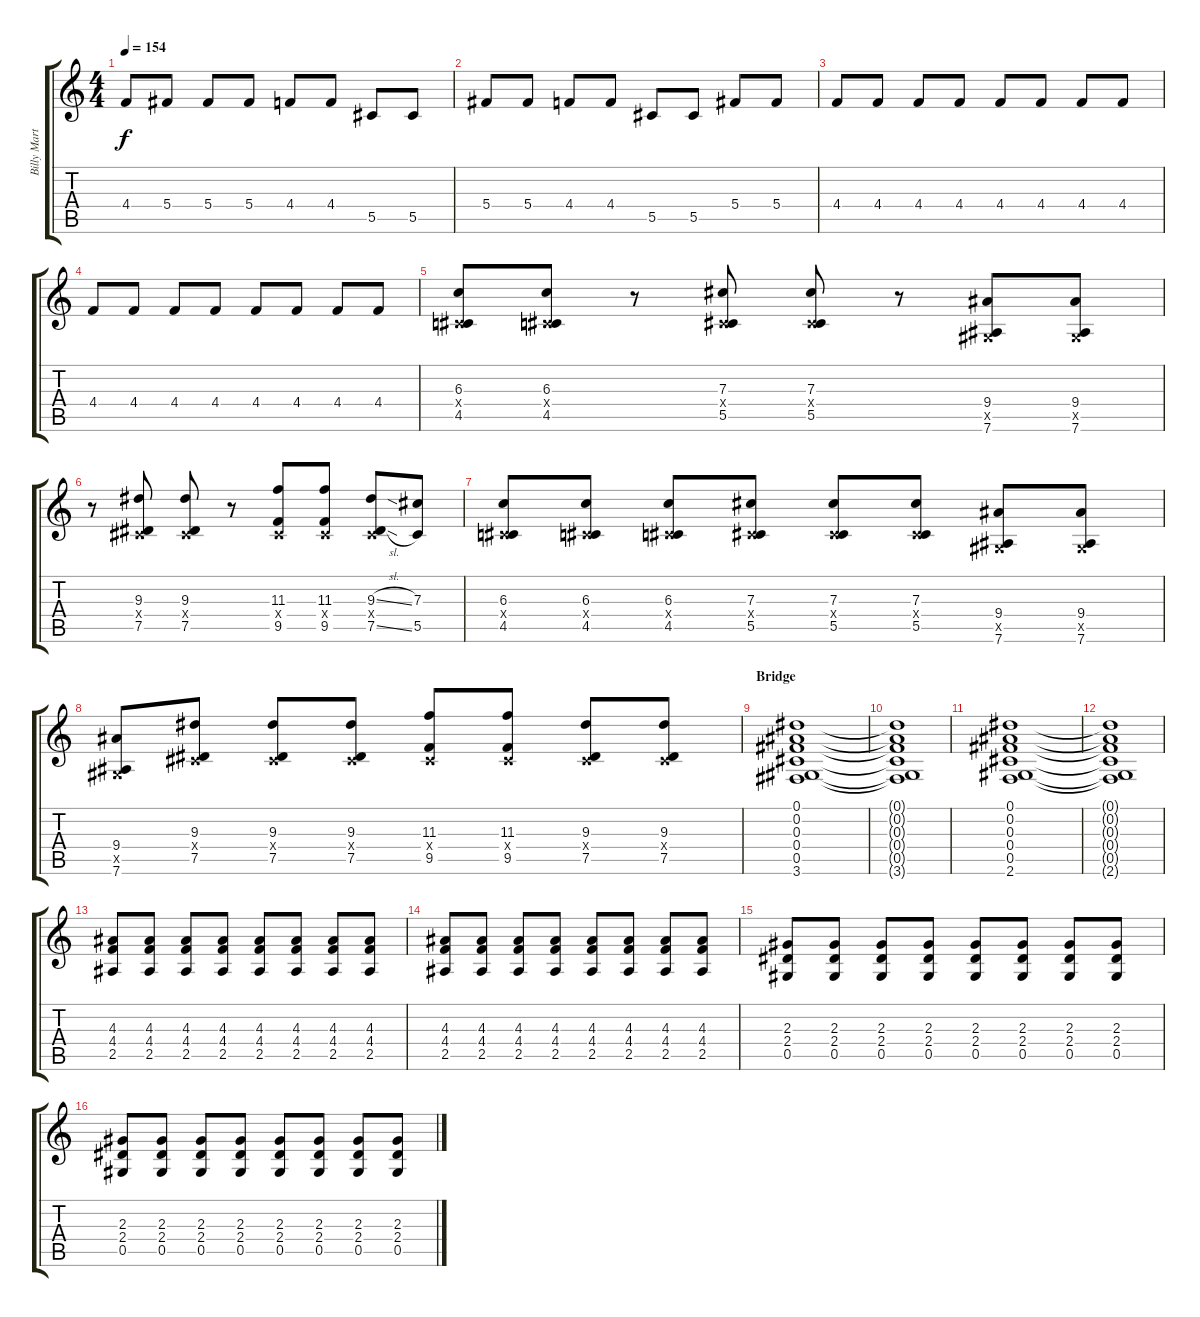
\track ("Billy Martin - Lead Guitar" "Billy Mart") {instrument overdrivenguitar}
\staff {score tabs}
\tuning (Eb4 Bb3 Gb3 Db3 Ab2 Eb2) {hide}
\ts (4 4)
\tempo 154
\clef g2
\ks c
4.4.8{dy f} 5.4.8 5.4.8 5.4.8 4.4.8 4.4.8 5.5.8 5.5.8 |
5.4.8 5.4.8 4.4.8 4.4.8 5.5.8 5.5.8 5.4.8 5.4.8 |
4.4.8 4.4.8 4.4.8 4.4.8 4.4.8 4.4.8 4.4.8 4.4.8 |
4.4.8 4.4.8 4.4.8 4.4.8 4.4.8 4.4.8 4.4.8 4.4.8 |
(6.3 0.4{x} 4.5).8 (6.3 0.4{x} 4.5).8 r.8 (7.3 0.4{x} 5.5).8 (7.3 0.4{x} 5.5).8 r.8 (9.4 0.5{x} 7.6).8 (9.4 0.5{x} 7.6).8 |
r.8 (9.3 0.4{x} 7.5).8 (9.3 0.4{x} 7.5).8 r.8 (11.3 0.4{x} 9.5).8 (11.3 0.4{x} 9.5).8 (9.3{sl} 0.4{x} 7.5{sl}).8 (7.3 5.5).8 |
(6.3 0.4{x} 4.5).8 (6.3 0.4{x} 4.5).8 (6.3 0.4{x} 4.5).8 (7.3 0.4{x} 5.5).8 (7.3 0.4{x} 5.5).8 (7.3 0.4{x} 5.5).8 (9.4 0.5{x} 7.6).8 (9.4 0.5{x} 7.6).8 |
(9.4 0.5{x} 7.6).8 (9.3 0.4{x} 7.5).8 (9.3 0.4{x} 7.5).8 (9.3 0.4{x} 7.5).8 (11.3 0.4{x} 9.5).8 (11.3 0.4{x} 9.5).8 (9.3 0.4{x} 7.5).8 (9.3 0.4{x} 7.5).8 |
\section ("" "Bridge")
(0.1 0.2 0.3 0.4 0.5 3.6).1 |
(0.1{t} 0.2{t} 0.3{t} 0.4{t} 0.5{t} 3.6{t}).1 |
(0.1 0.2 0.3 0.4 0.5 2.6).1 |
(0.1{t} 0.2{t} 0.3{t} 0.4{t} 0.5{t} 2.6{t}).1 |
(4.3 4.4 2.5).8 (4.3 4.4 2.5).8 (4.3 4.4 2.5).8 (4.3 4.4 2.5).8 (4.3 4.4 2.5).8 (4.3 4.4 2.5).8 (4.3 4.4 2.5).8 (4.3 4.4 2.5).8 |
(4.3 4.4 2.5).8 (4.3 4.4 2.5).8 (4.3 4.4 2.5).8 (4.3 4.4 2.5).8 (4.3 4.4 2.5).8 (4.3 4.4 2.5).8 (4.3 4.4 2.5).8 (4.3 4.4 2.5).8 |
(2.3 2.4 0.5).8 (2.3 2.4 0.5).8 (2.3 2.4 0.5).8 (2.3 2.4 0.5).8 (2.3 2.4 0.5).8 (2.3 2.4 0.5).8 (2.3 2.4 0.5).8 (2.3 2.4 0.5).8 |
(2.3 2.4 0.5).8 (2.3 2.4 0.5).8 (2.3 2.4 0.5).8 (2.3 2.4 0.5).8 (2.3 2.4 0.5).8 (2.3 2.4 0.5).8 (2.3 2.4 0.5).8 (2.3 2.4 0.5).8
